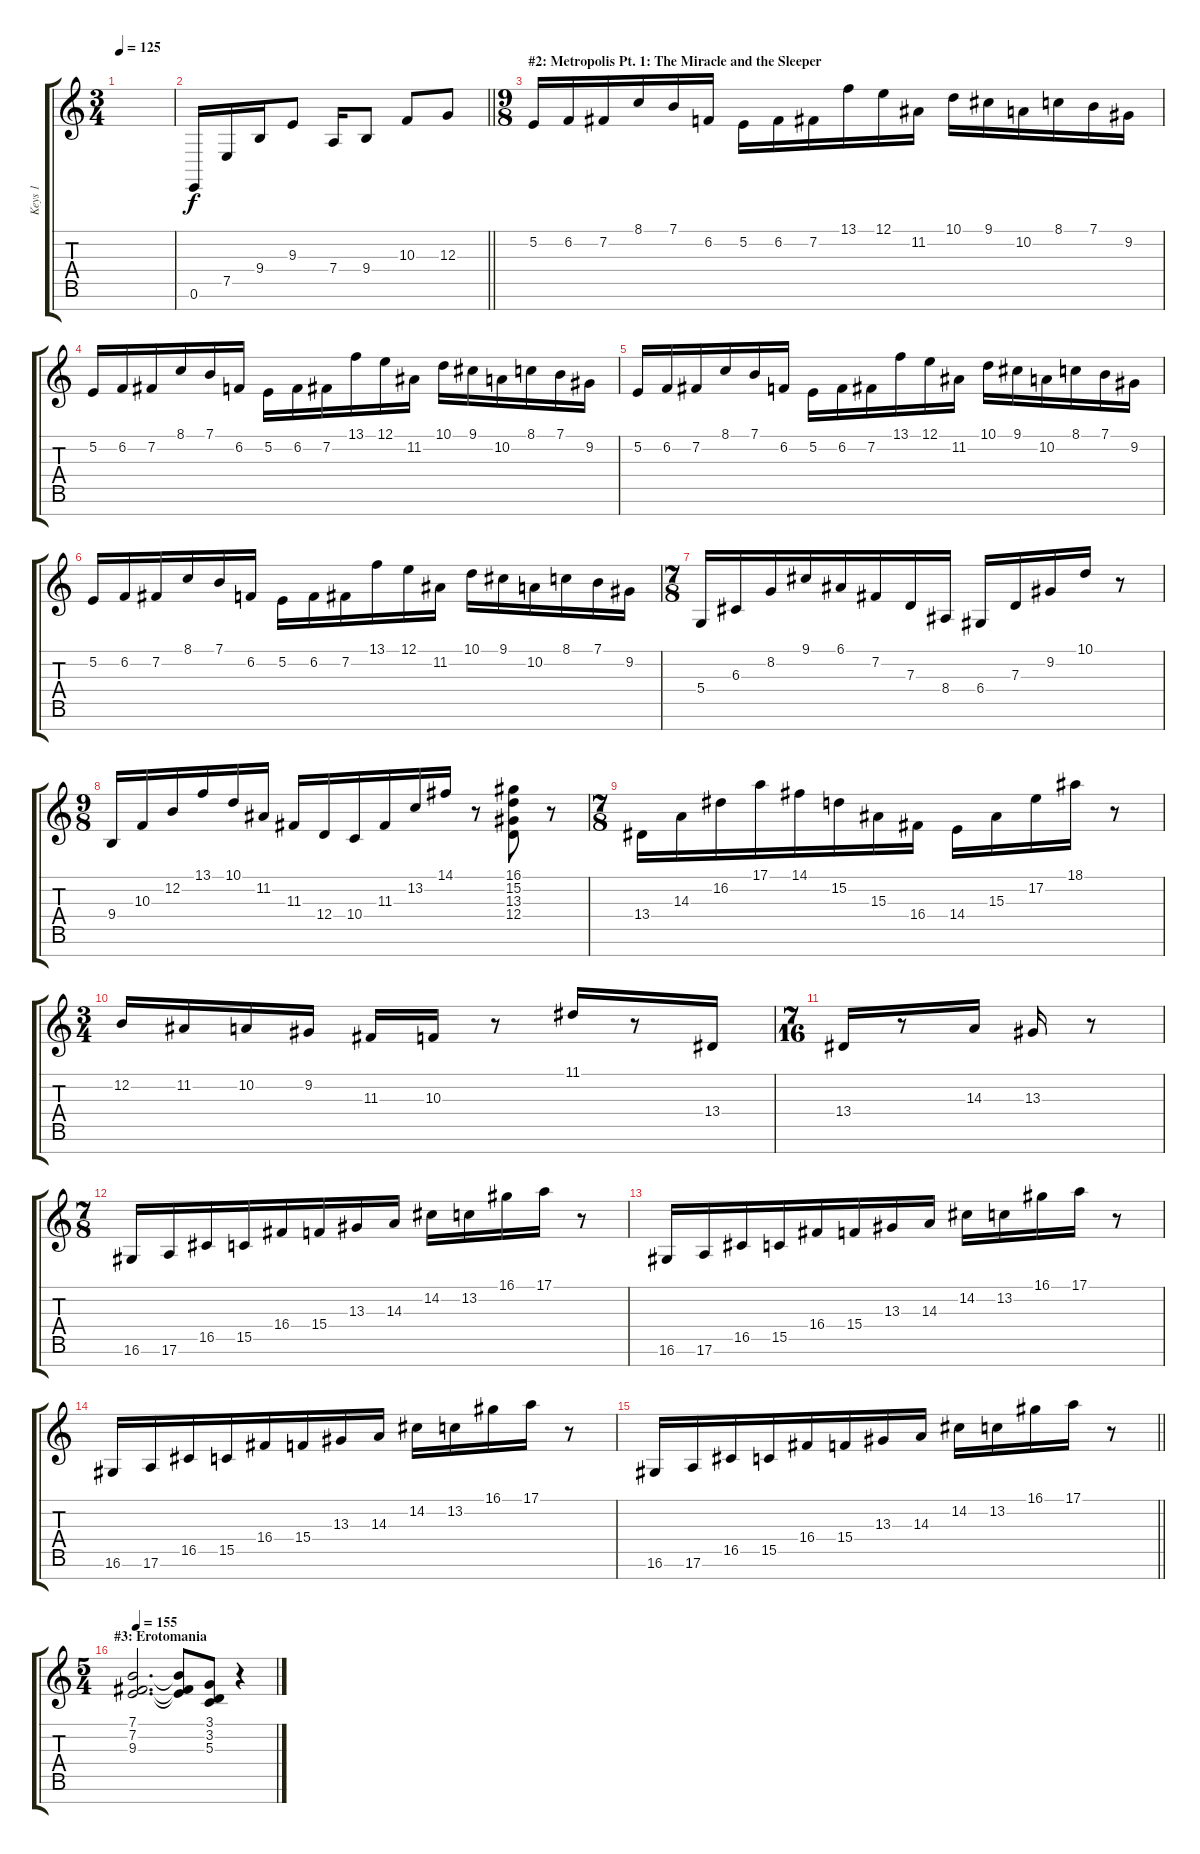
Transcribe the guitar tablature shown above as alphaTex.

\track ("Keys 1" "Keys 1") {instrument xylophone}
\staff {score tabs}
\tuning (E4 B3 G3 D3 A2 E2 B1) {hide}
\ts (3 4)
\tempo 125
\clef g2
\ks c
|
\barLineRight lightlight
0.6.16{instrument lead3calliope} 7.5.16 9.4.16 9.3.8 7.4.16 9.4.8 10.3.8 12.3.8 |
\ts (9 8)
\section ("" "#2: Metropolis Pt. 1: The Miracle and the Sleeper")
5.2.16{instrument lead2sawtooth} 6.2.16 7.2.16 8.1.16 7.1.16 6.2.16 5.2.16 6.2.16 7.2.16 13.1.16 12.1.16 11.2.16 10.1.16 9.1.16 10.2.16 8.1.16 7.1.16 9.2.16 |
5.2.16 6.2.16 7.2.16 8.1.16 7.1.16 6.2.16 5.2.16 6.2.16 7.2.16 13.1.16 12.1.16 11.2.16 10.1.16 9.1.16 10.2.16 8.1.16 7.1.16 9.2.16 |
5.2.16 6.2.16 7.2.16 8.1.16 7.1.16 6.2.16 5.2.16 6.2.16 7.2.16 13.1.16 12.1.16 11.2.16 10.1.16 9.1.16 10.2.16 8.1.16 7.1.16 9.2.16 |
5.2.16 6.2.16 7.2.16 8.1.16 7.1.16 6.2.16 5.2.16 6.2.16 7.2.16 13.1.16 12.1.16 11.2.16 10.1.16 9.1.16 10.2.16 8.1.16 7.1.16 9.2.16 |
\ts (7 8)
5.4.16 6.3.16 8.2.16 9.1.16 6.1.16 7.2.16 7.3.16 8.4.16 6.4.16 7.3.16 9.2.16 10.1.16 r.8 |
\ts (9 8)
9.4.16 10.3.16 12.2.16 13.1.16 10.1.16 11.2.16 11.3.16 12.4.16 10.4.16 11.3.16 13.2.16 14.1.16 r.8 (16.1 15.2 13.3 12.4).8 r.8 |
\ts (7 8)
13.4.16 14.3.16 16.2.16 17.1.16 14.1.16 15.2.16 15.3.16 16.4.16 14.4.16 15.3.16 17.2.16 18.1.16 r.8 |
\ts (3 4)
12.2.16 11.2.16 10.2.16 9.2.16 11.3.16 10.3.16 r.8 11.1.16 r.8 13.4.16 |
\ts (7 16)
13.4.16 r.8 14.3.16 13.3.16 r.8 |
\ts (7 8)
16.6.16 17.6.16 16.5.16 15.5.16 16.4.16 15.4.16 13.3.16 14.3.16 14.2.16 13.2.16 16.1.16 17.1.16 r.8 |
16.6.16 17.6.16 16.5.16 15.5.16 16.4.16 15.4.16 13.3.16 14.3.16 14.2.16 13.2.16 16.1.16 17.1.16 r.8 |
16.6.16 17.6.16 16.5.16 15.5.16 16.4.16 15.4.16 13.3.16 14.3.16 14.2.16 13.2.16 16.1.16 17.1.16 r.8 |
\barLineRight lightlight
16.6.16 17.6.16 16.5.16 15.5.16 16.4.16 15.4.16 13.3.16 14.3.16 14.2.16 13.2.16 16.1.16 17.1.16 r.8 |
\ts (5 4)
\section ("" "#3: Erotomania")
\tempo 155
(7.1 7.2 9.3).2{d volume 11 instrument reedorgan} (7.1{t} 7.2{t} 9.3{t}).8 (3.1 3.2 5.3).8 r.4
